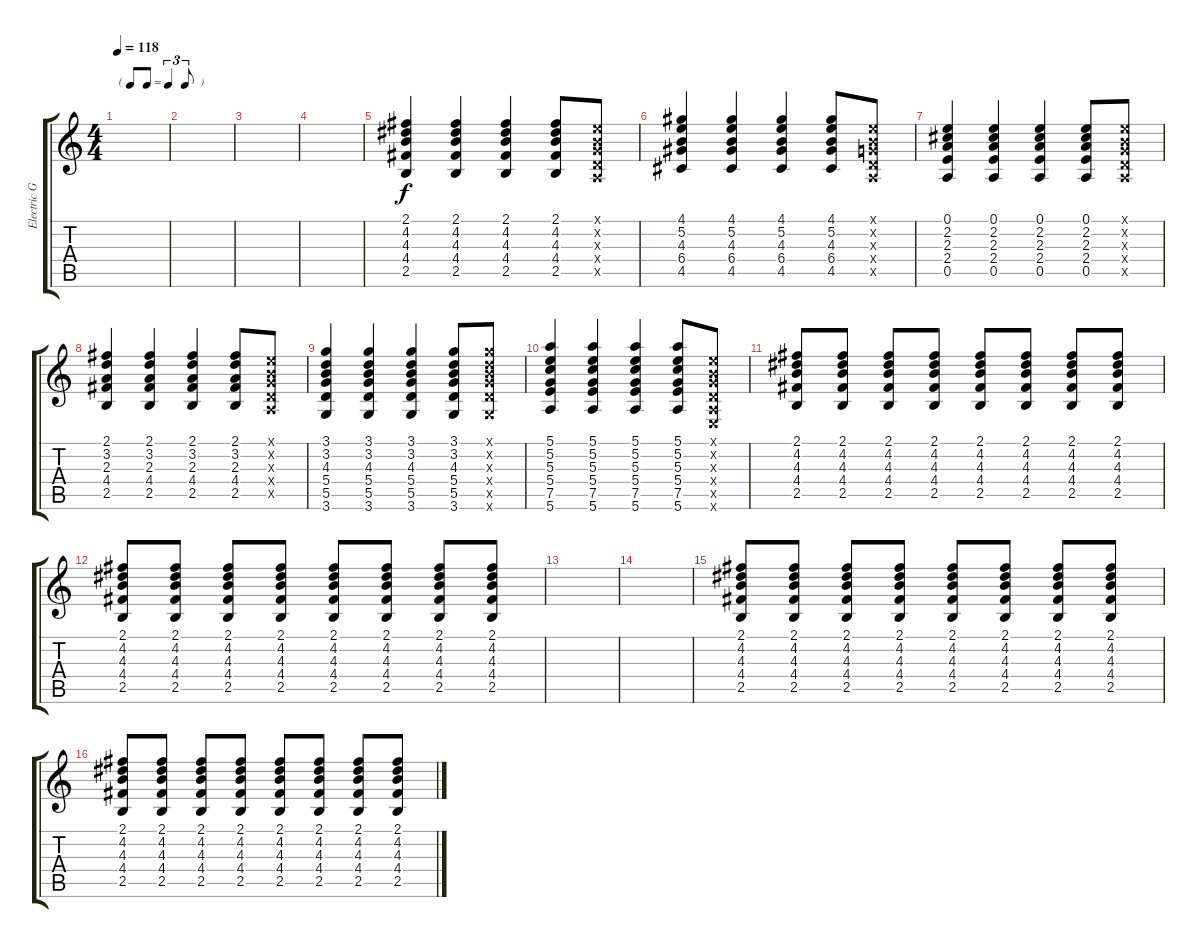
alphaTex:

\track ("Electric Guitar" "Electric G") {instrument acousticguitarnylon}
\staff {score tabs}
\tuning (E4 B3 G3 D3 A2 E2) {hide}
\ts (4 4)
\tf triplet8th
\tempo 118
\clef g2
\ks c
|
|
|
|
(2.1 4.2 4.3 4.4 2.5).4 (2.1 4.2 4.3 4.4 2.5).4 (2.1 4.2 4.3 4.4 2.5).4 (2.1 4.2 4.3 4.4 2.5).8 (0.1{x} 0.2{x} 0.3{x} 0.4{x} 0.5{x}).8 |
(4.1 5.2 4.3 6.4 4.5).4 (4.1 5.2 4.3 6.4 4.5).4 (4.1 5.2 4.3 6.4 4.5).4 (4.1 5.2 4.3 6.4 4.5).8 (0.1{x} 0.2{x} 0.3{x} 0.4{x} 0.5{x}).8 |
(0.1 2.2 2.3 2.4 0.5).4 (0.1 2.2 2.3 2.4 0.5).4 (0.1 2.2 2.3 2.4 0.5).4 (0.1 2.2 2.3 2.4 0.5).8 (0.1{x} 0.2{x} 0.3{x} 0.4{x} 0.5{x}).8 |
(2.1 3.2 2.3 4.4 2.5).4 (2.1 3.2 2.3 4.4 2.5).4 (2.1 3.2 2.3 4.4 2.5).4 (2.1 3.2 2.3 4.4 2.5).8 (0.1{x} 0.2{x} 0.3{x} 0.4{x} 0.5{x}).8 |
(3.1 3.2 4.3 5.4 5.5 3.6).4 (3.1 3.2 4.3 5.4 5.5 3.6).4 (3.1 3.2 4.3 5.4 5.5 3.6).4 (3.1 3.2 4.3 5.4 5.5 3.6).8 (3.1{x} 3.2{x} 4.3{x} 5.4{x} 5.5{x} 3.6{x}).8 |
(5.1 5.2 5.3 5.4 7.5 5.6).4 (5.1 5.2 5.3 5.4 7.5 5.6).4 (5.1 5.2 5.3 5.4 7.5 5.6).4 (5.1 5.2 5.3 5.4 7.5 5.6).8 (0.1{x} 0.2{x} 0.3{x} 0.4{x} 0.5{x} 0.6{x}).8 |
(2.1 4.2 4.3 4.4 2.5).8 (2.1 4.2 4.3 4.4 2.5).8 (2.1 4.2 4.3 4.4 2.5).8 (2.1 4.2 4.3 4.4 2.5).8 (2.1 4.2 4.3 4.4 2.5).8 (2.1 4.2 4.3 4.4 2.5).8 (2.1 4.2 4.3 4.4 2.5).8 (2.1 4.2 4.3 4.4 2.5).8 |
(2.1 4.2 4.3 4.4 2.5).8 (2.1 4.2 4.3 4.4 2.5).8 (2.1 4.2 4.3 4.4 2.5).8 (2.1 4.2 4.3 4.4 2.5).8 (2.1 4.2 4.3 4.4 2.5).8 (2.1 4.2 4.3 4.4 2.5).8 (2.1 4.2 4.3 4.4 2.5).8 (2.1 4.2 4.3 4.4 2.5).8 |
|
|
(2.1 4.2 4.3 4.4 2.5).8 (2.1 4.2 4.3 4.4 2.5).8 (2.1 4.2 4.3 4.4 2.5).8 (2.1 4.2 4.3 4.4 2.5).8 (2.1 4.2 4.3 4.4 2.5).8 (2.1 4.2 4.3 4.4 2.5).8 (2.1 4.2 4.3 4.4 2.5).8 (2.1 4.2 4.3 4.4 2.5).8 |
(2.1 4.2 4.3 4.4 2.5).8 (2.1 4.2 4.3 4.4 2.5).8 (2.1 4.2 4.3 4.4 2.5).8 (2.1 4.2 4.3 4.4 2.5).8 (2.1 4.2 4.3 4.4 2.5).8 (2.1 4.2 4.3 4.4 2.5).8 (2.1 4.2 4.3 4.4 2.5).8 (2.1 4.2 4.3 4.4 2.5).8
